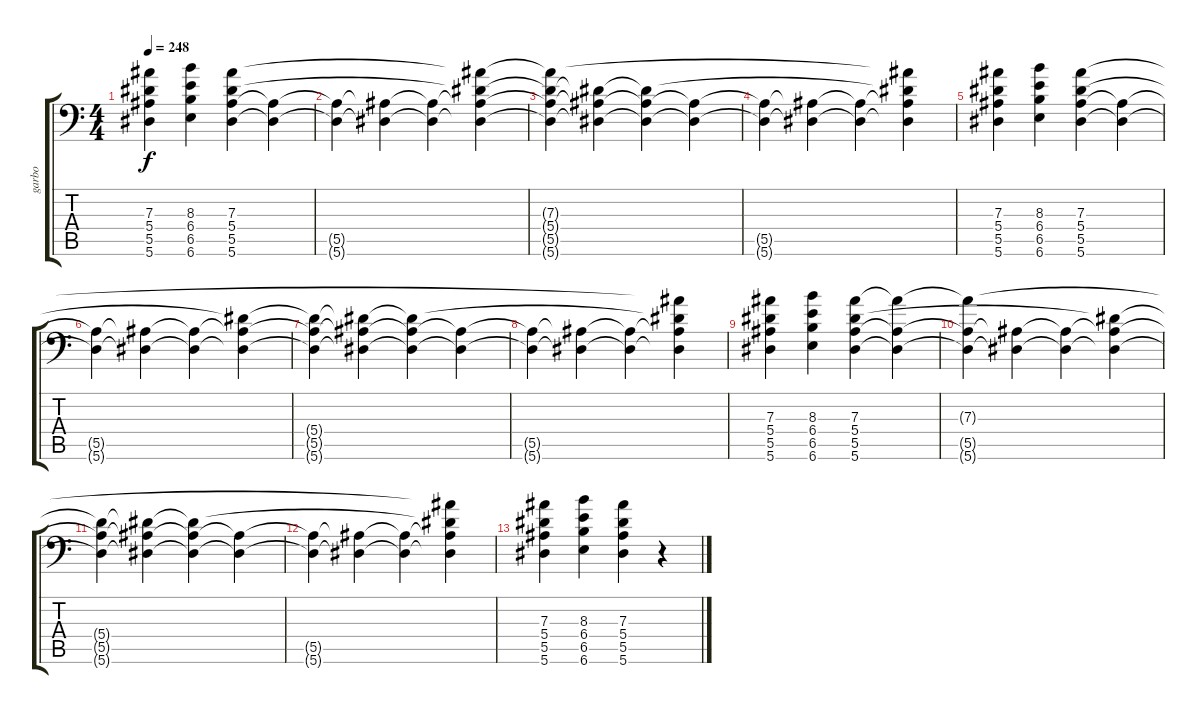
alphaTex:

\track ("garbo" "garbo") {instrument overdrivenguitar}
\staff {score tabs}
\tuning (C4 G3 Eb3 Bb2 F2 Bb1) {hide}
\ts (4 4)
\tempo 248
\clef f4
\ks c
(7.3 5.4 5.5 5.6).4{dy f} (8.3 6.4 6.5 6.6).4 (7.3 5.4 5.5 5.6).4 (5.5{t} 5.6{t}).4 |
(5.5{t} 5.6{t}).4 (5.5{t} 5.6{t}).4 (5.5{t} 5.6{t}).4 (7.3{t} 5.4{t} 5.5{t} 5.6{t}).4 |
(7.3{t} 5.4{t} 5.5{t} 5.6{t}).4 (5.4{t} 5.5{t} 5.6{t}).4 (5.4{t} 5.5{t} 5.6{t}).4 (5.5{t} 5.6{t}).4 |
(5.5{t} 5.6{t}).4 (5.5{t} 5.6{t}).4 (5.5{t} 5.6{t}).4 (7.3{t} 5.4{t} 5.5{t} 5.6{t}).4 |
(7.3 5.4 5.5 5.6).4 (8.3 6.4 6.5 6.6).4 (7.3 5.4 5.5 5.6).4 (5.5{t} 5.6{t}).4 |
(5.5{t} 5.6{t}).4 (5.5{t} 5.6{t}).4 (5.5{t} 5.6{t}).4 (5.4{t} 5.5{t} 5.6{t}).4 |
(5.4{t} 5.5{t} 5.6{t}).4 (5.4{t} 5.5{t} 5.6{t}).4 (5.4{t} 5.5{t} 5.6{t}).4 (5.5{t} 5.6{t}).4 |
(5.5{t} 5.6{t}).4 (5.5{t} 5.6{t}).4 (5.5{t} 5.6{t}).4 (7.3{t} 5.4{t} 5.5{t} 5.6{t}).4 |
(7.3 5.4 5.5 5.6).4 (8.3 6.4 6.5 6.6).4 (7.3 5.4 5.5 5.6).4 (7.3{t} 5.5{t} 5.6{t}).4 |
(7.3{t} 5.5{t} 5.6{t}).4 (5.5{t} 5.6{t}).4 (5.5{t} 5.6{t}).4 (5.4{t} 5.5{t} 5.6{t}).4 |
(5.4{t} 5.5{t} 5.6{t}).4 (5.4{t} 5.5{t} 5.6{t}).4 (5.4{t} 5.5{t} 5.6{t}).4 (5.5{t} 5.6{t}).4 |
(5.5{t} 5.6{t}).4 (5.5{t} 5.6{t}).4 (5.5{t} 5.6{t}).4 (7.3{t} 5.4{t} 5.5{t} 5.6{t}).4 |
(7.3 5.4 5.5 5.6).4 (8.3 6.4 6.5 6.6).4 (7.3 5.4 5.5 5.6).4 r.4
